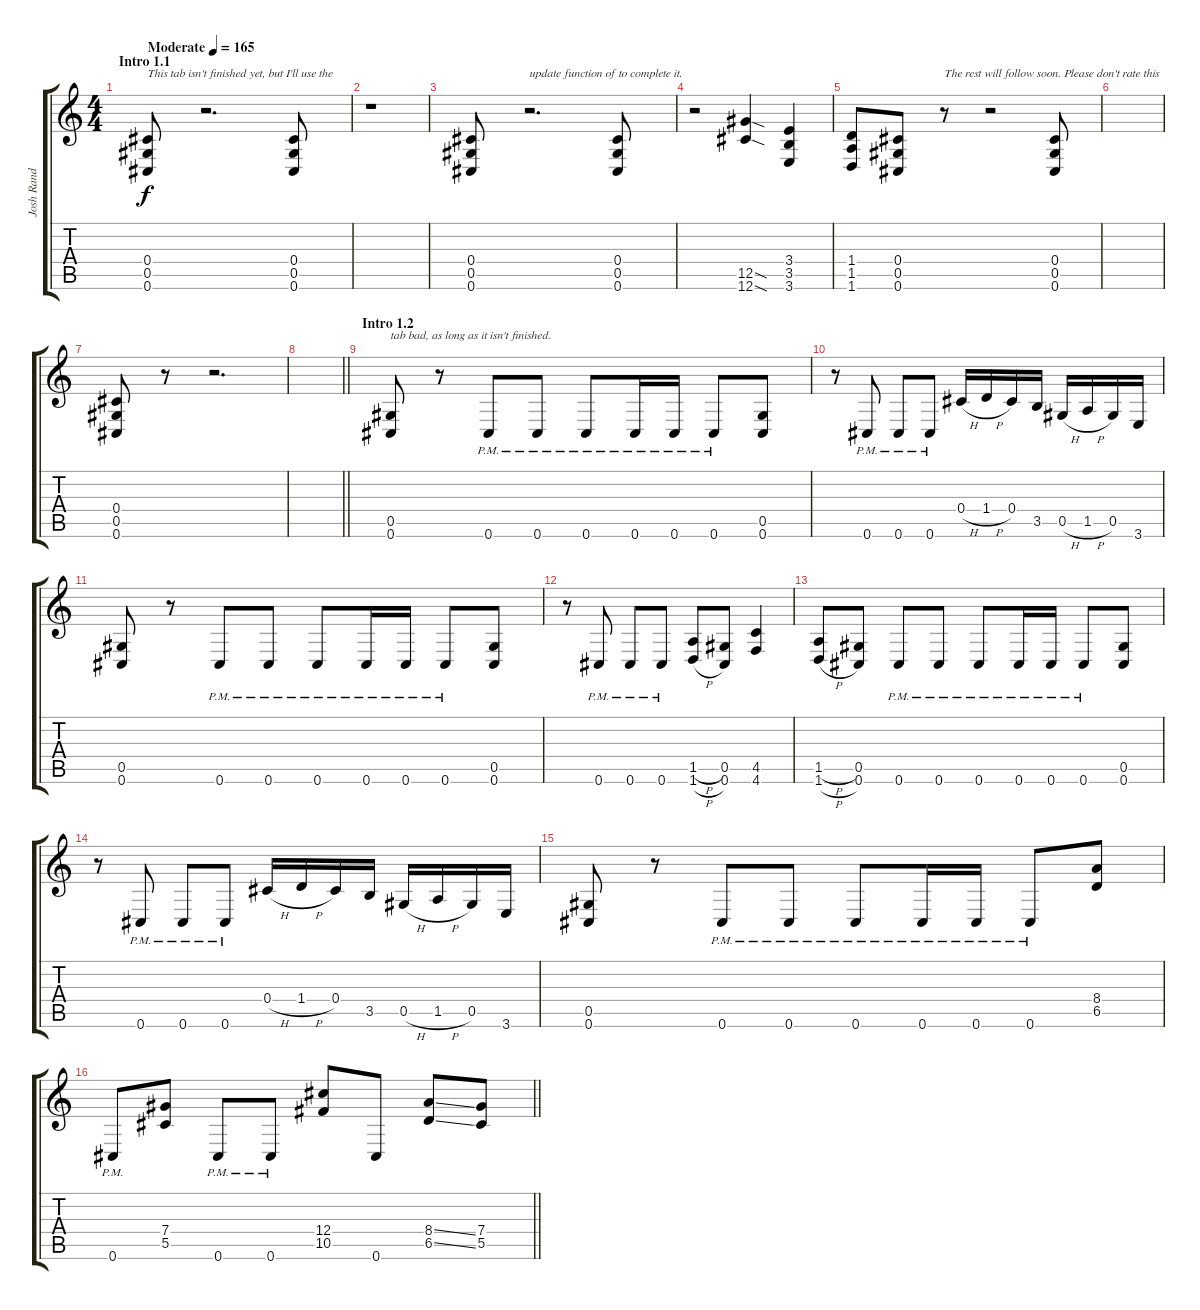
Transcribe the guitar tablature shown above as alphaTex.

\track ("Josh Rand" "Josh Rand") {instrument distortionguitar}
\staff {score tabs}
\tuning (Eb4 Bb3 Gb3 Db3 Ab2 Db2) {hide}
\ts (4 4)
\section ("" "Intro 1.1")
\tempo (165 "Moderate")
\clef g2
\ks c
(0.4 0.5 0.6).8{txt "This tab isn't finished yet, but I'll use the " dy f instrument distortionguitar} r.2{d} (0.4 0.5 0.6).8 |
r.1 |
(0.4 0.5 0.6).8 r.2{d txt "update function of to complete it."} (0.4 0.5 0.6).8 |
r.2 (12.5{sod} 12.6{sod}).4 (3.4 3.5 3.6).4 |
(1.4 1.5 1.6).8 (0.4 0.5 0.6).8 r.8{txt "The rest will follow soon. Please don't rate this"} r.2 (0.4 0.5 0.6).8 |
|
(0.4 0.5 0.6).8 r.8 r.2{d} |
\barLineRight lightlight
|
\section ("" "Intro 1.2")
(0.5 0.6).8{txt "tab bad, as long as it isn't finished."} r.8 0.6{pm}.8 0.6{pm}.8 0.6{pm}.8 0.6{pm}.16 0.6{pm}.16 0.6{pm}.8 (0.5 0.6).8 |
r.8 0.6{pm}.8 0.6{pm}.8 0.6{pm}.8 0.4{h}.16 1.4{h}.16 0.4.16 3.5.16 0.5{h}.16 1.5{h}.16 0.5.16 3.6.16 |
(0.5 0.6).8 r.8 0.6{pm}.8 0.6{pm}.8 0.6{pm}.8 0.6{pm}.16 0.6{pm}.16 0.6{pm}.8 (0.5 0.6).8 |
r.8 0.6{pm}.8 0.6{pm}.8 0.6{pm}.8 (1.5{h} 1.6{h}).8 (0.5 0.6).8 (4.5 4.6).4 |
(1.5{h} 1.6{h}).8 (0.5 0.6).8 0.6{pm}.8 0.6{pm}.8 0.6{pm}.8 0.6{pm}.16 0.6{pm}.16 0.6{pm}.8 (0.5 0.6).8 |
r.8 0.6{pm}.8 0.6{pm}.8 0.6{pm}.8 0.4{h}.16 1.4{h}.16 0.4.16 3.5.16 0.5{h}.16 1.5{h}.16 0.5.16 3.6.16 |
(0.5 0.6).8 r.8 0.6{pm}.8 0.6{pm}.8 0.6{pm}.8 0.6{pm}.16 0.6{pm}.16 0.6{pm}.8 (8.4 6.5).8 |
\barLineRight lightlight
0.6{pm}.8 (7.4 5.5).8 0.6{pm}.8 0.6{pm}.8 (12.4 10.5).8 0.6.8 (8.4{ss} 6.5{ss}).8 (7.4 5.5).8
